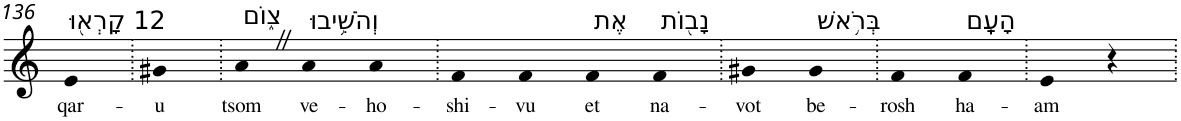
**kern	**text
*part1	*part1
*staff1	*staff1
*I"Piano	*
*I'Pno	*
!!LO:PB:g=z
*clefG2	*
*k[]	*
=136	=136
!LO:TX:a:t=12 קָרְא֖וּ	!
!	!LO:LY:b
4e	qar-
=137.	=137.
!	!LO:LY:b
4g#X	-u
=138.	=138.
!LO:TX:a:t=צ֑וֹם	!
!	!LO:LY:b
4aZ	tsom
!LO:TX:a:t=וְהֹשִׁ֥יבוּ	!
!	!LO:LY:b
4a	ve-
!	!LO:LY:b
4a	-ho-
=139.	=139.
!	!LO:LY:b
4f	-shi-
!	!LO:LY:b
4f	-vu
!LO:TX:a:t=אֶת	!
!	!LO:LY:b
4f	et
!LO:TX:a:t=נָב֖וֹת	!
!	!LO:LY:b
4f	na-
=140.	=140.
!	!LO:LY:b
4g#X	-vot
!LO:TX:a:t=בְּרֹ֥אשׁ	!
!	!LO:LY:b
4g#	be-
=141.	=141.
!	!LO:LY:b
4f	-rosh
!LO:TX:a:t=הָעָֽם	!
!	!LO:LY:b
4f	ha-
=142.	=142.
!	!LO:LY:b
4e	-am
4r	.
=.	=.
*-	*-
